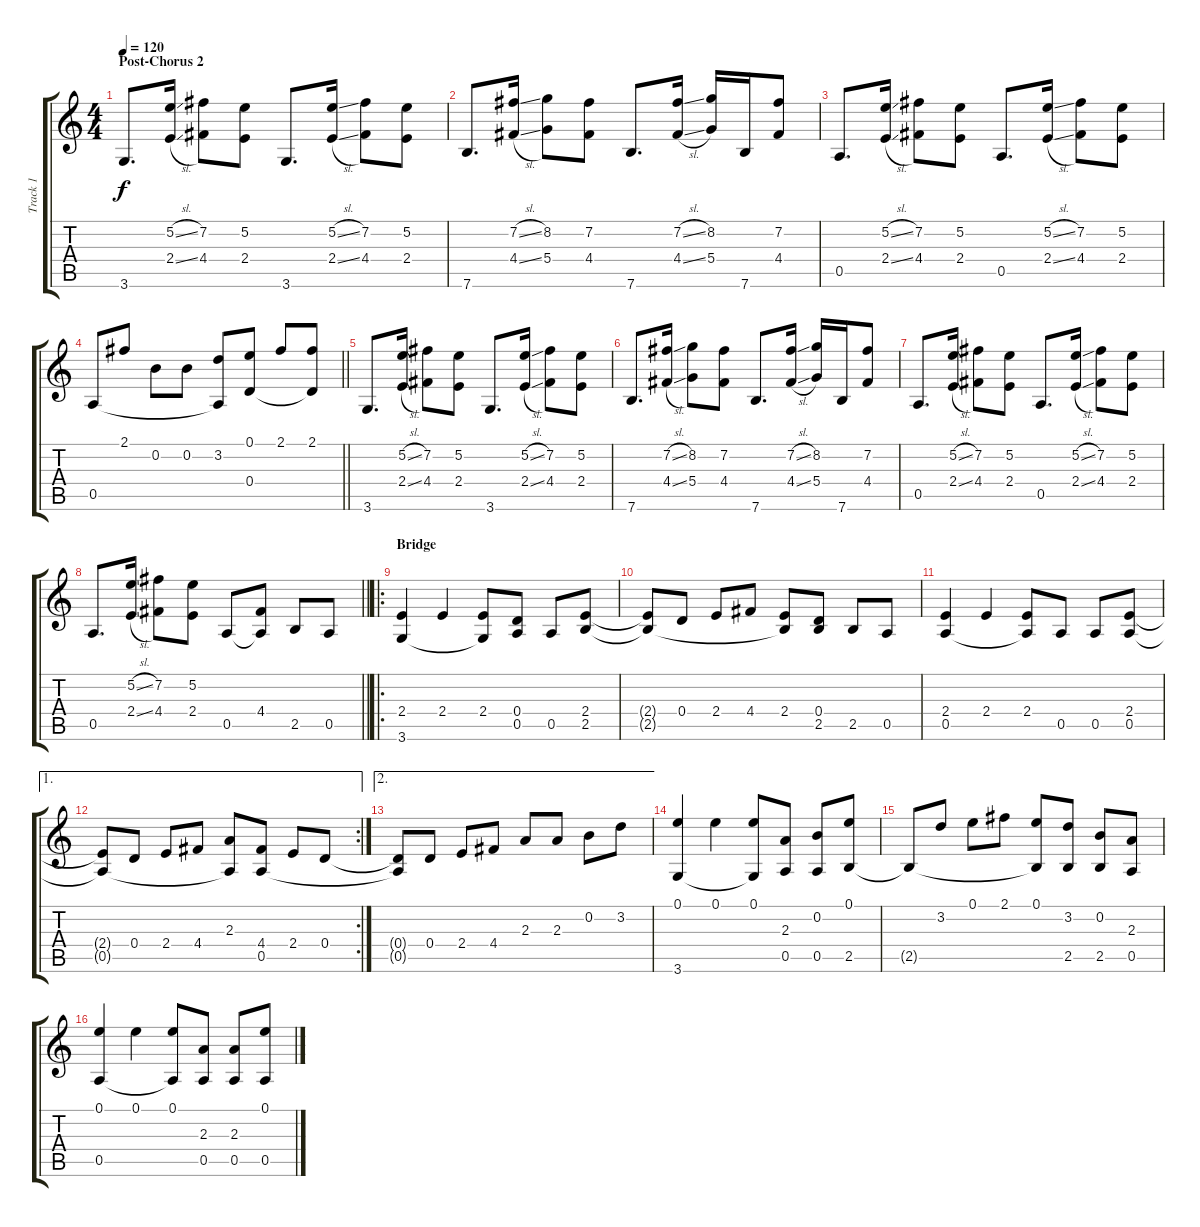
\track ("Track 1" "Track 1") {instrument acousticguitarsteel}
\staff {score tabs}
\tuning (E4 B3 G3 D3 A2 E2) {hide}
\ts (4 4)
\section ("" "Post-Chorus 2")
\tempo 120
\clef g2
\ks c
3.6.8{d dy f} (5.2{sl} 2.4{sl}).16 (7.2 4.4).8 (5.2 2.4).8 3.6.8{d} (5.2{sl} 2.4{sl}).16 (7.2 4.4).8 (5.2 2.4).8 |
7.6.8{d} (7.2{sl} 4.4{sl}).16 (8.2 5.4).8 (7.2 4.4).8 7.6.8{d} (7.2{sl} 4.4{sl}).16 (8.2 5.4).16 7.6.16 (7.2 4.4).8 |
0.5.8{d} (5.2{sl} 2.4{sl}).16 (7.2 4.4).8 (5.2 2.4).8 0.5.8{d} (5.2{sl} 2.4{sl}).16 (7.2 4.4).8 (5.2 2.4).8 |
\barLineRight lightlight
0.5.8 2.1.8 0.2.8 0.2.8 (3.2 0.5{t}).8 (0.1 0.4).8 2.1.8 (2.1 0.4{t}).8 |
3.6.8{d} (5.2{sl} 2.4{sl}).16 (7.2 4.4).8 (5.2 2.4).8 3.6.8{d} (5.2{sl} 2.4{sl}).16 (7.2 4.4).8 (5.2 2.4).8 |
7.6.8{d} (7.2{sl} 4.4{sl}).16 (8.2 5.4).8 (7.2 4.4).8 7.6.8{d} (7.2{sl} 4.4{sl}).16 (8.2 5.4).16 7.6.16 (7.2 4.4).8 |
0.5.8{d} (5.2{sl} 2.4{sl}).16 (7.2 4.4).8 (5.2 2.4).8 0.5.8{d} (5.2{sl} 2.4{sl}).16 (7.2 4.4).8 (5.2 2.4).8 |
\barLineRight lightlight
0.5.8{d} (5.2{sl} 2.4{sl}).16 (7.2 4.4).8 (5.2 2.4).8 0.5.8 (4.4 0.5{t}).8 2.5.8 0.5.8 |
\ro
\section ("" "Bridge")
(2.4 3.6).4 2.4.4 (2.4 3.6{t}).8 (0.4 0.5).8 0.5.8 (2.4 2.5).8 |
(2.4{t} 2.5{t}).8 0.4.8 2.4.8 4.4.8 (2.4 2.5{t}).8 (0.4 2.5).8 2.5.8 0.5.8 |
(2.4 0.5).4 2.4.4 (2.4 0.5{t}).8 0.5.8 0.5.8 (2.4 0.5).8 |
\ae 1
\rc 2
(2.4{t} 0.5{t}).8 0.4.8 2.4.8 4.4.8 (2.3 0.5{t}).8 (4.4 0.5).8 2.4.8 0.4.8 |
\ae 2
(0.4{t} 0.5{t}).8 0.4.8 2.4.8 4.4.8 2.3.8 2.3.8 0.2.8 3.2.8 |
(0.1 3.6).4 0.1.4 (0.1 3.6{t}).8 (2.3 0.5).8 (0.2 0.5).8 (0.1 2.5).8 |
2.5{t}.8 3.2.8 0.1.8 2.1.8 (0.1 2.5{t}).8 (3.2 2.5).8 (0.2 2.5).8 (2.3 0.5).8 |
(0.1 0.5).4 0.1.4 (0.1 0.5{t}).8 (2.3 0.5).8 (2.3 0.5).8 (0.1 0.5).8
